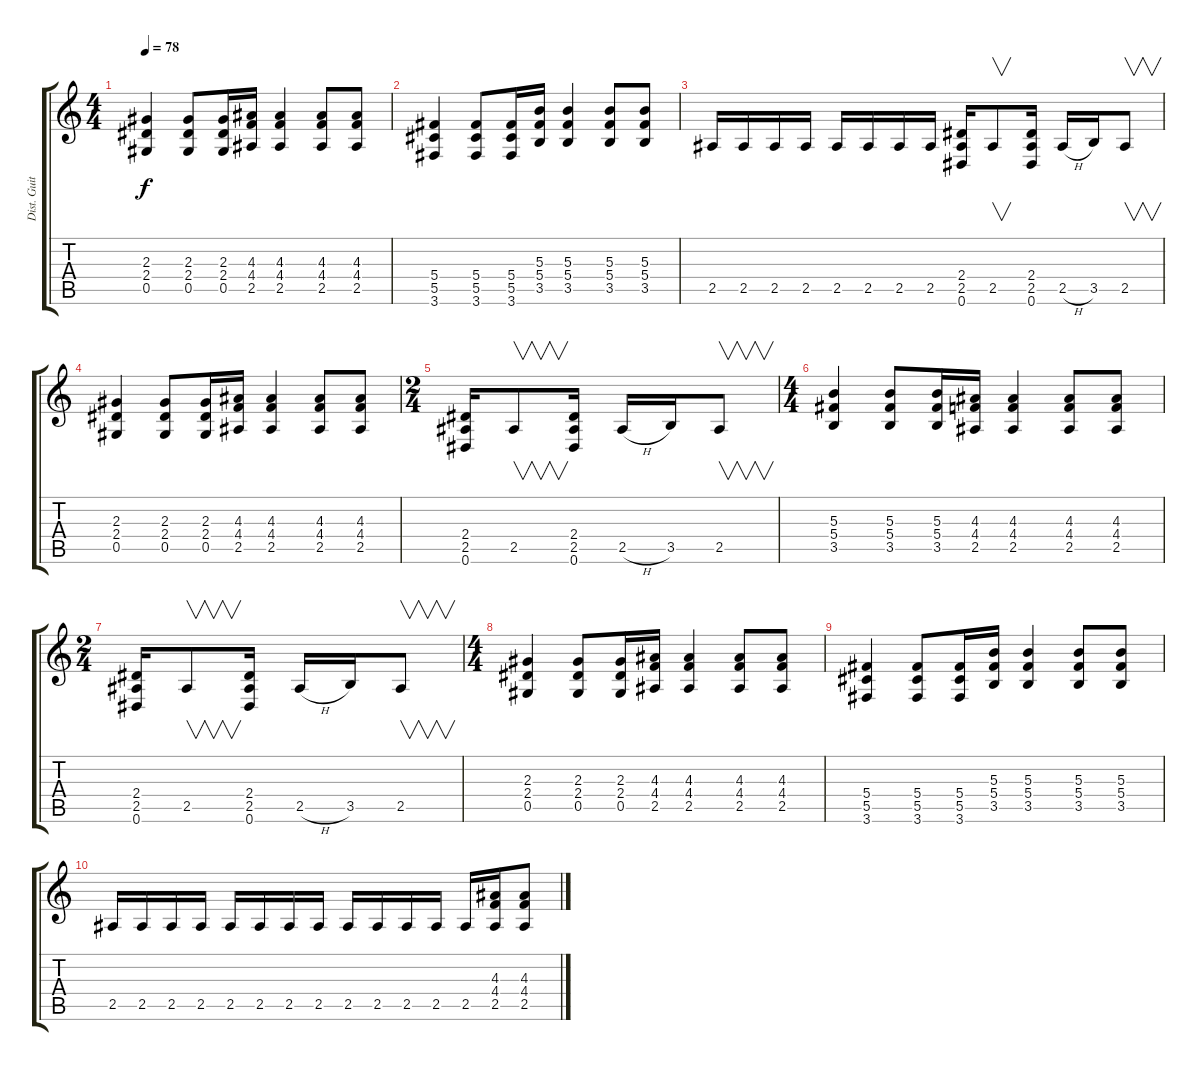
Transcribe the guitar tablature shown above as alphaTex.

\track ("Dist. Guitar 1 - James" "Dist. Guit") {instrument distortionguitar}
\staff {score tabs}
\tuning (Eb4 Bb3 Gb3 Db3 Ab2 Eb2) {hide}
\ts (4 4)
\tempo 78
\clef g2
\ks c
(2.3 2.4 0.5).4{dy f} (2.3 2.4 0.5).8 (2.3 2.4 0.5).16 (4.3 4.4 2.5).16 (4.3 4.4 2.5).4 (4.3 4.4 2.5).8 (4.3 4.4 2.5).8 |
(5.4 5.5 3.6).4 (5.4 5.5 3.6).8 (5.4 5.5 3.6).16 (5.3 5.4 3.5).16 (5.3 5.4 3.5).4 (5.3 5.4 3.5).8 (5.3 5.4 3.5).8 |
2.5.16 2.5.16 2.5.16 2.5.16 2.5.16 2.5.16 2.5.16 2.5.16 (2.4 2.5 0.6).16 2.5.8{v} (2.4 2.5 0.6).16 2.5{h}.16 3.5.16 2.5.8{v} |
(2.3 2.4 0.5).4 (2.3 2.4 0.5).8 (2.3 2.4 0.5).16 (4.3 4.4 2.5).16 (4.3 4.4 2.5).4 (4.3 4.4 2.5).8 (4.3 4.4 2.5).8 |
\ts (2 4)
(2.4 2.5 0.6).16 2.5.8{v} (2.4 2.5 0.6).16 2.5{h}.16 3.5.16 2.5.8{v} |
\ts (4 4)
(5.3 5.4 3.5).4 (5.3 5.4 3.5).8 (5.3 5.4 3.5).16 (4.3 4.4 2.5).16 (4.3 4.4 2.5).4 (4.3 4.4 2.5).8 (4.3 4.4 2.5).8 |
\ts (2 4)
(2.4 2.5 0.6).16 2.5.8{v} (2.4 2.5 0.6).16 2.5{h}.16 3.5.16 2.5.8{v} |
\ts (4 4)
(2.3 2.4 0.5).4 (2.3 2.4 0.5).8 (2.3 2.4 0.5).16 (4.3 4.4 2.5).16 (4.3 4.4 2.5).4 (4.3 4.4 2.5).8 (4.3 4.4 2.5).8 |
(5.4 5.5 3.6).4 (5.4 5.5 3.6).8 (5.4 5.5 3.6).16 (5.3 5.4 3.5).16 (5.3 5.4 3.5).4 (5.3 5.4 3.5).8 (5.3 5.4 3.5).8 |
2.5.16 2.5.16 2.5.16 2.5.16 2.5.16 2.5.16 2.5.16 2.5.16 2.5.16 2.5.16 2.5.16 2.5.16 2.5.16 (4.3 4.4 2.5).16 (4.3 4.4 2.5).8
